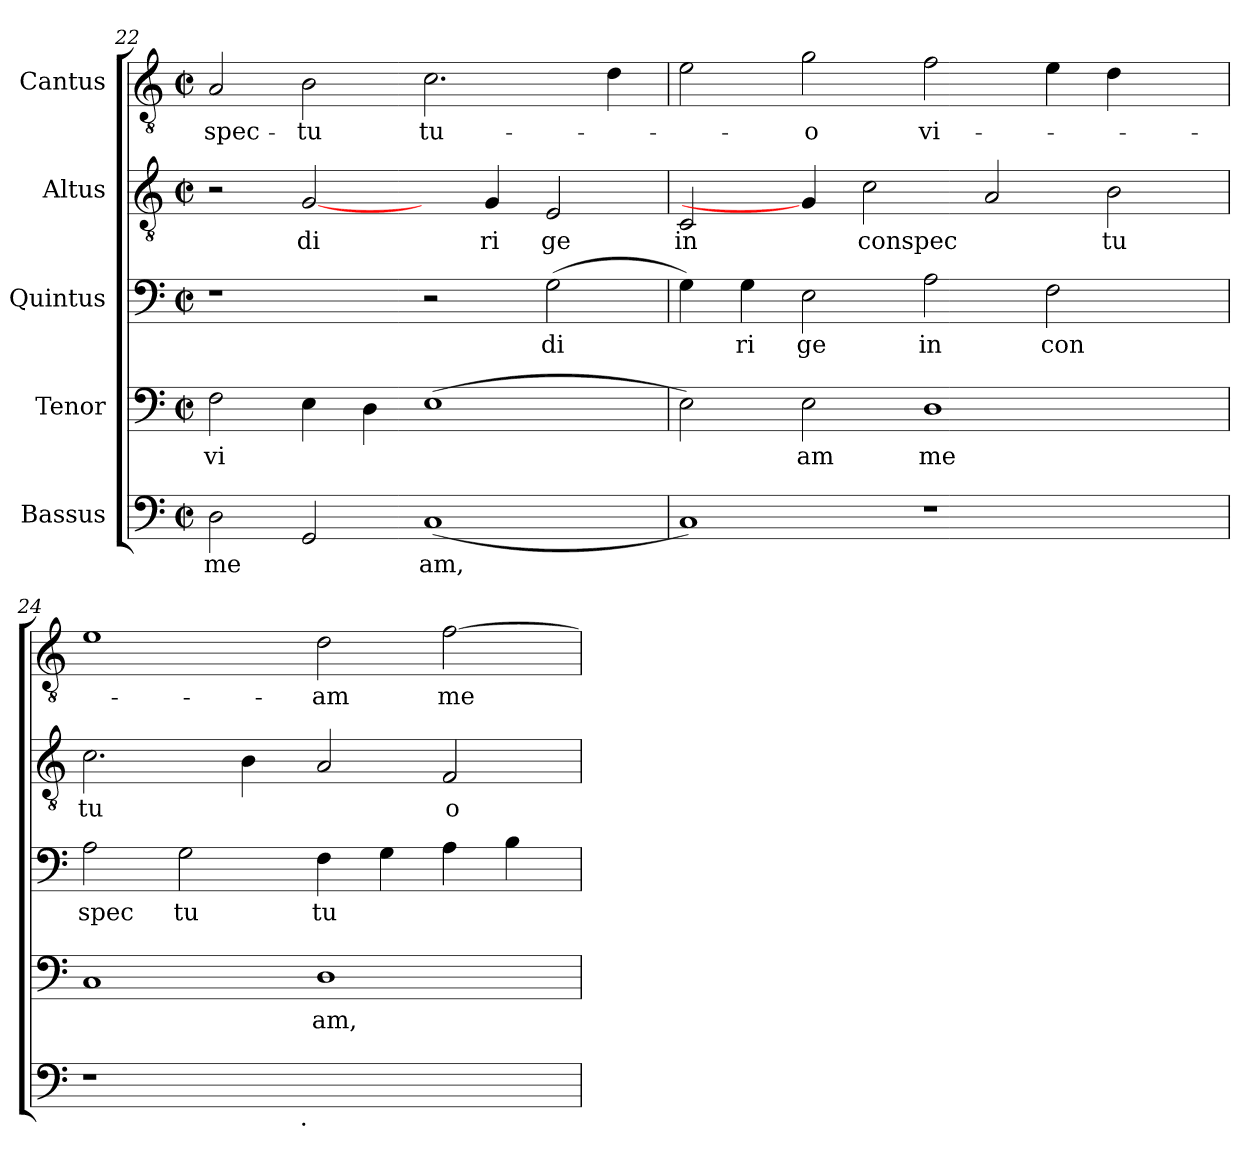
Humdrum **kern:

**kern	**text	**kern	**text	**kern	**text	**kern	**text	**kern	**text
*part5	*part5	*part4	*part4	*part3	*part3	*part2	*part2	*part1	*part1
*staff5	*staff5	*staff4	*staff4	*staff3	*staff3	*staff2	*staff2	*staff1	*staff1
*I"Bassus	*	*I"Tenor	*	*I"Quintus	*	*I"Altus	*	*I"Cantus	*
*clefF4	*	*clefF4	*	*clefF4	*	*clefGv2	*	*clefGv2	*
*M2/2	*	*M2/2	*	*M2/2	*	*M2/2	*	*M2/2	*
*met(c|)	*	*met(c|)	*	*met(c|)	*	*met(c|)	*	*met(c|)	*
=22	=22	=22	=22	=22	=22	=22	=22	=22	=22
!	!LO:LY:b	!	!LO:LY:b:cj	!	!	!	!	!	!LO:LY:b:cj
2D\	me	2F\	vi	1r	.	2r	.	2A/	-spec-
!	!	!	!	!	!	!	!LO:LY:b:cj	!	!LO:LY:b:cj
2GG/	.	4E\	.	.	.	[2G/	di	2B\	-tu
.	.	4D\	.	.	.	.	.	.	.
!	!LO:LY:b	!	!	!	!	!	!	!	!LO:LY:b:cj
(<1C	am,	(>1E	.	2r	.	4ryy	.	2.c\	tu-
!	!	!	!	!	!	!	!LO:LY:b:cj	!	!
.	.	.	.	.	.	4G/	ri	.	.
!	!	!	!	!	!LO:LY:b:cj	!	!LO:LY:b:cj	!	!
.	.	.	.	(>2G\	di	2E/	ge	.	.
.	.	.	.	.	.	.	.	4d\	.
=23	=23	=23	=23	=23	=23	=23	=23	=23	=23
!	!	!	!	!	!	!	!LO:LY:b:cj	!	!
1C)	.	2E\)	.	4G\)	.	2C/	in	2e\	.
!	!	!	!	!	!LO:LY:b:cj	!	!	!	!
.	.	.	.	4G\	ri	.	.	.	.
!	!	!	!LO:LY:b:cj	!	!LO:LY:b:cj	!	!	!	!LO:LY:b:cj
.	.	2E\	am	2E\	ge	4G/]	.	2g\	-o
!	!	!	!	!	!	!	!LO:LY:b	!	!
.	.	.	.	.	.	2c\	conspec	.	.
!	!	!	!LO:LY:b:cj	!	!LO:LY:b:cj	!	!	!	!LO:LY:b:cj
1r	.	1D	me	2A\	in	.	.	2f\	vi-
.	.	.	.	.	.	2A/	.	.	.
!	!	!	!	!	!LO:LY:b:cj	!	!	!	!
.	.	.	.	2F\	con	.	.	4e\	.
!	!	!	!	!	!	!	!LO:LY:b:cj	!	!
.	.	.	.	.	.	2B\	tu	4d\	.
4ryy	.	4ryy	.	4ryy	.	.	.	4ryy	.
=24	=24	=24	=24	=24	=24	=24	=24	=24	=24
!	!	!	!	!	!LO:LY:b:cj	!	!LO:LY:b:cj	!	!
*^	*	*	*	*	*	*	*	*	*
1r	2ryy	.	1C	.	2A\	spec	2.c\	tu	1e	.
!	!	!	!	!	!	!LO:LY:b:cj	!	!	!	!
.	4...ryy	.	.	.	2G\	tu	.	.	.	.
.	.	.	.	.	.	.	4B\	.	.	.
!	!LO:TX:b:t=.	!	!	!	!	!	!	!	!	!
.	1ryy	.	.	.	.	.	.	.	.	.
!	!	!	!	!LO:LY:b:cj	!	!LO:LY:b:cj	!	!	!	!LO:LY:b:cj
1ryy	.	.	1D	am,	4F\	tu	2A/	.	2d\	-am
.	.	.	.	.	4G\	.	.	.	.	.
!	!	!	!	!	!	!	!	!LO:LY:b:cj	!	!LO:LY:b
.	.	.	.	.	4A\	.	2F/	o	[>2f\	me-
.	.	.	.	.	4B\	.	.	.	.	.
.	32ryy	.	.	.	.	.	.	.	.	.
*v	*v	*	*	*	*	*	*	*	*	*
=	=	=	=	=	=	=	=	=	=
*-	*-	*-	*-	*-	*-	*-	*-	*-	*-
